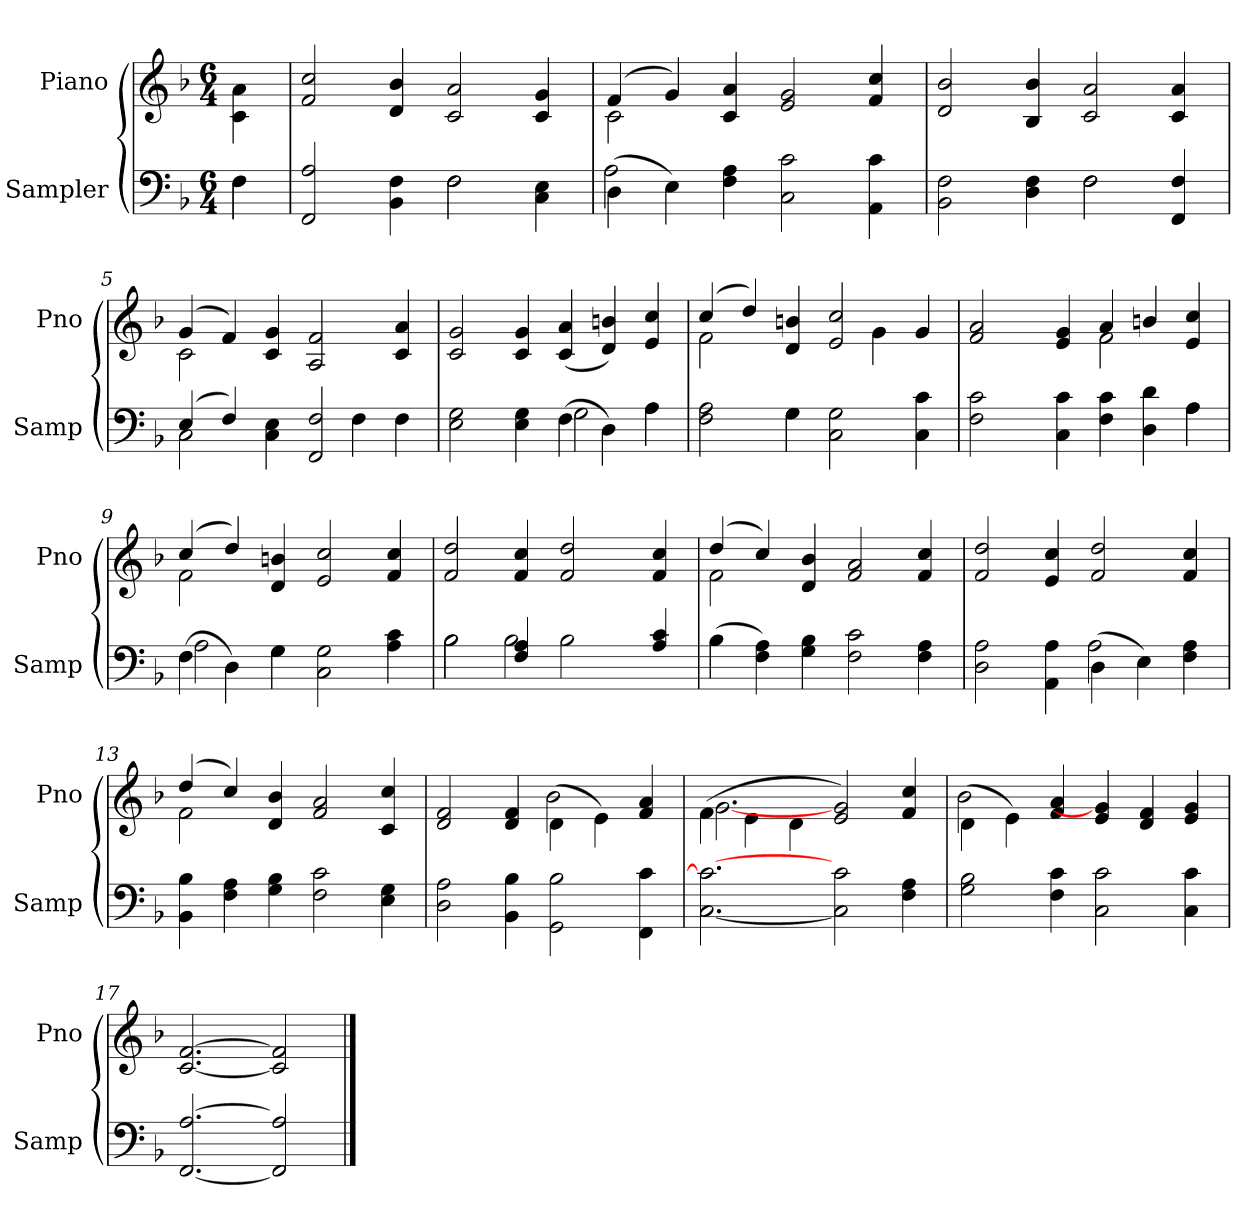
**kern	**kern
*part2	*part1
*staff2	*staff1
*I"Sampler	*I"Piano
*I'Samp	*I'Pno
*clefF4	*clefG2
*k[b-]	*k[b-]
*F:	*F:
*M6/4	*M6/4
=1	=1
*^	*
4F\	4F	4c\ 4a\
=2	=2	=2
2FF 2A	2.ryy	2f 2cc
4BB- 4F	.	4d 4b-
2F\	2F	2c 2a
4C 4E	4ryy	4c 4g
=3	=3	=3
*	*	*^
(4D\	2A	(4f/	2c
4E\)	.	4g/)	.
4F 4A	1ryy	4c 4a	1ryy
2C 2c	.	2e 2g	.
4AA 4c	.	4f 4cc	.
*	*	*v	*v
=4	=4	=4
2BB- 2F	2.ryy	2d 2b-
4D 4F	.	4B- 4b-
2F\	2F	2c 2a
4FF 4F	4ryy	4c 4a
=5	=5	=5
*	*	*^
(4E/	2C	(4g/	2c
4F/)	.	4f/)	.
4C 4E	2ryy	4c 4g	1ryy
2FF 2F	.	2A 2f	.
.	4F	.	.
4F\	4ryy	4c 4a	.
*	*	*v	*v
=6	=6	=6
2E 2G	2.ryy	2c 2g
4E 4G	.	4c 4g
(4F\	2G	(4c 4a
4D\)	.	4d 4bn)
4A\	4A	4e 4cc
=7	=7	=7
*	*	*^
2F 2A	2ryy	(4cc/	2f
.	.	4dd/)	.
4G\	4G	4d 4bn	2ryy
2C 2G	2.ryy	2e 2cc	.
.	.	.	4g
4C 4c	.	4g/	4ryy
=8	=8	=8	=8
2F 2c	4ryy	2f 2a	2.ryy
*v	*v	*	*
4C 4c	4e 4g	.
4F 4c	4a/	2f
4D 4d	4bn/	.
*^	*	*
4A\	4A	4e 4cc	4ryy
=9	=9	=9	=9
(4F\	2A	(4cc/	2f
4D\)	.	4dd/)	.
4G\	4G	4d 4bn	1ryy
2C 2G	2.ryy	2e 2cc	.
4A 4c	.	4f 4cc	.
*	*	*v	*v
=10	=10	=10
2B-\	2B-	2f 2dd
4F 4A	2B-	4f 4cc
2B-\	.	2f 2dd
.	2ryy	.
4A/ 4c/	.	4f 4cc
=11	=11	=11
*	*	*^
(4B-\	4B-	(4dd/	2f
4F 4A)	1ryy	4cc/)	.
4G 4B-	.	4d 4b-	1ryy
2F 2c	.	2f 2a	.
4F 4A	4ryy	4f 4cc	.
*	*	*v	*v
=12	=12	=12
2D 2A	2.ryy	2f 2dd
4AA 4A	.	4e 4cc
(4D\	2A	2f 2dd
4E\)	.	.
4F 4A	4ryy	4f 4cc
*v	*v	*
=13	=13
*	*^
4BB- 4B-	(4dd/	2f
4F 4A	4cc/)	.
4G 4B-	4d 4b-	1ryy
2F 2c	2f 2a	.
4E 4G	4c 4cc	.
=14	=14	=14
2D 2A	2d 2f	2.ryy
4BB- 4B-	4d 4f	.
2GG 2B-	(4d\	2b-
.	4e\)	.
4FF 4c	4f 4a	4ryy
=15	=15	=15
[2.C 2.c_	(4f\	[2.g
.	4e\	.
.	4d\	.
2C] 2c	2e 2g)	2.ryy
4F 4A	4f 4cc	.
=16	=16	=16
2G 2B-	(4d\	2b-
.	4e\)	.
4F 4c	4f 4a	1ryy
2C 2c	4e 4g]	.
.	4d 4f	.
4C 4c	4e 4g	.
*	*v	*v
=17	=17
[2.FF [2.A	[2.c [2.f
2FF] 2A]	2c] 2f]
==	==
*-	*-
